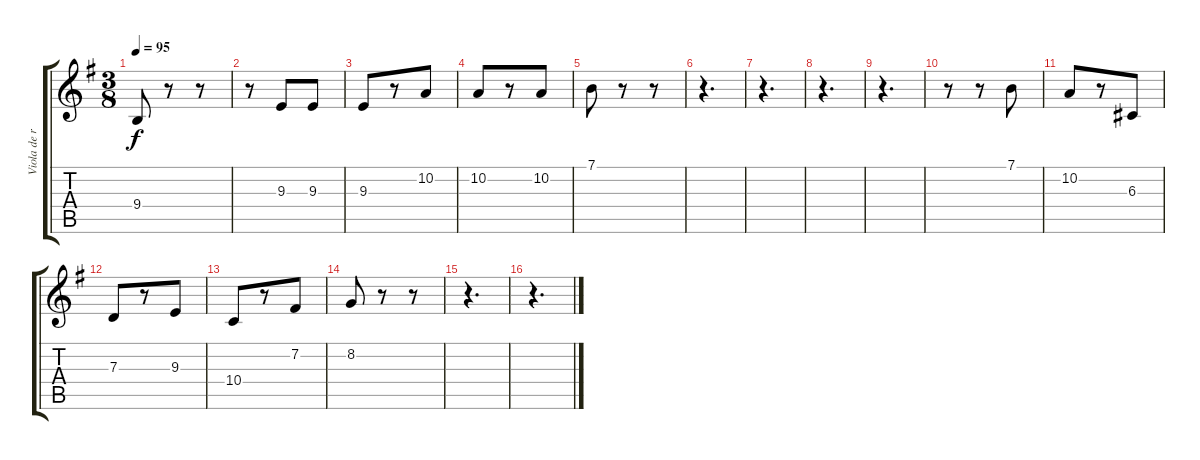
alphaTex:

\track ("Viola de ripieno" "Viola de r") {instrument viola}
\staff {score tabs}
\tuning (E4 B3 G3 D3 A2 E2) {hide}
\ts (3 8)
\tempo 95
\clef g2
\ks g
9.4.8{dy f beam Up} r.8 r.8 |
r.8 9.3.8{beam merge} 9.3.8 |
9.3.8 r.8 10.2.8 |
10.2.8 r.8 10.2.8 |
7.1.8 r.8 r.8 |
r.4{d} |
r.4{d} |
r.4{d} |
r.4{d} |
r.8 r.8 7.1.8 |
10.2.8 r.8 6.3.8 |
7.3.8 r.8 9.3.8 |
10.4.8 r.8 7.2.8 |
8.2.8 r.8 r.8 |
r.4{d} |
r.4{d}
